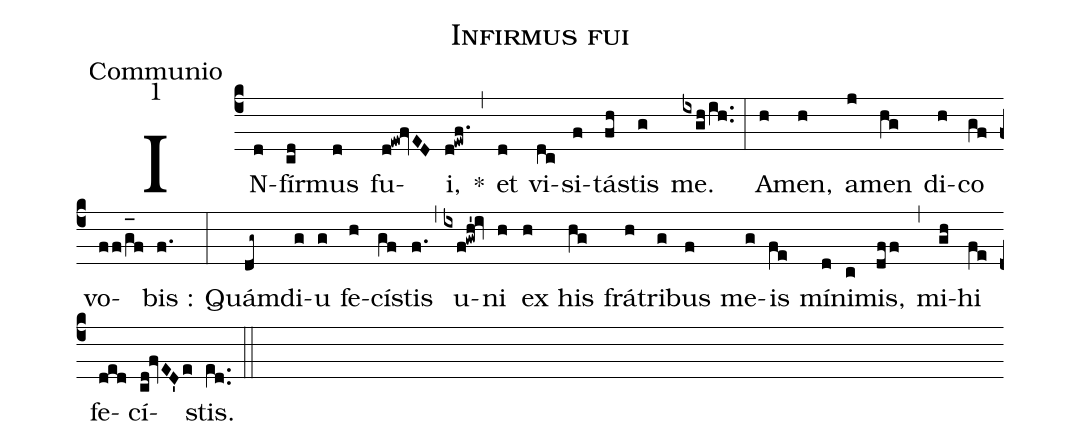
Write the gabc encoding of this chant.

name:Infirmus fui;
office-part:Communio;
mode:1;
%%
(c4) IN(d)fír(cd)mus(d) fu(d!ew!fvED)i,(d!ewf.) *(,) et(d) vi(dc)si(f)tá(fh)stis(g) me.(ixgh/ih..) (:) A(h)men,(h) a(j)men(hg) di(h)co(gf) vo(ff/g_[oh:h]f)bis :(f.) (:) Quám(dg~)di(g)u(g) fe(h)cí(gf)stis(f.) (,) u(ixf!gwh'!iv)ni(h) ex(h) his(hg) frá(h)tri(g)bus(f) me(g)is(fe) mí(d)ni(c)mis,(dff) (,) mi(gh)hi(fe) fe(ded)cí(cd!fvED'e)stis.(e[ll:1]d..) (::)
